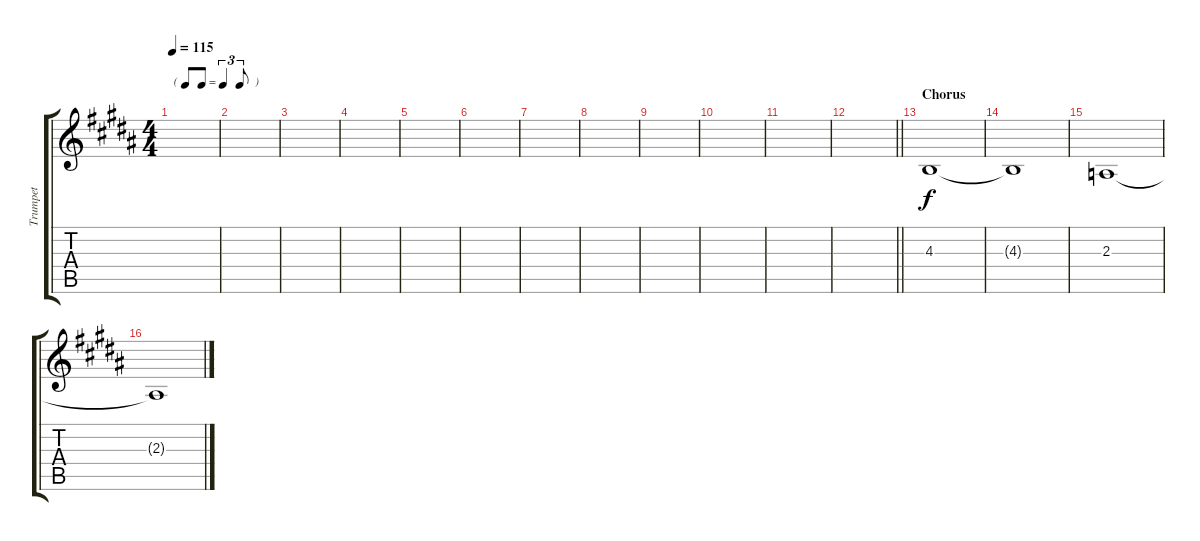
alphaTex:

\track ("Trumpet" "Trumpet") {instrument trumpet}
\staff {score tabs}
\tuning (E4 B3 G3 D3 A2 E2) {hide}
\ts (4 4)
\tf triplet8th
\tempo 115
\clef g2
\ks b
|
|
|
|
|
|
|
|
|
|
|
\barLineRight lightlight
|
\section ("" "Chorus")
4.3.1 |
4.3{t}.1 |
2.3.1 |
2.3{t}.1
